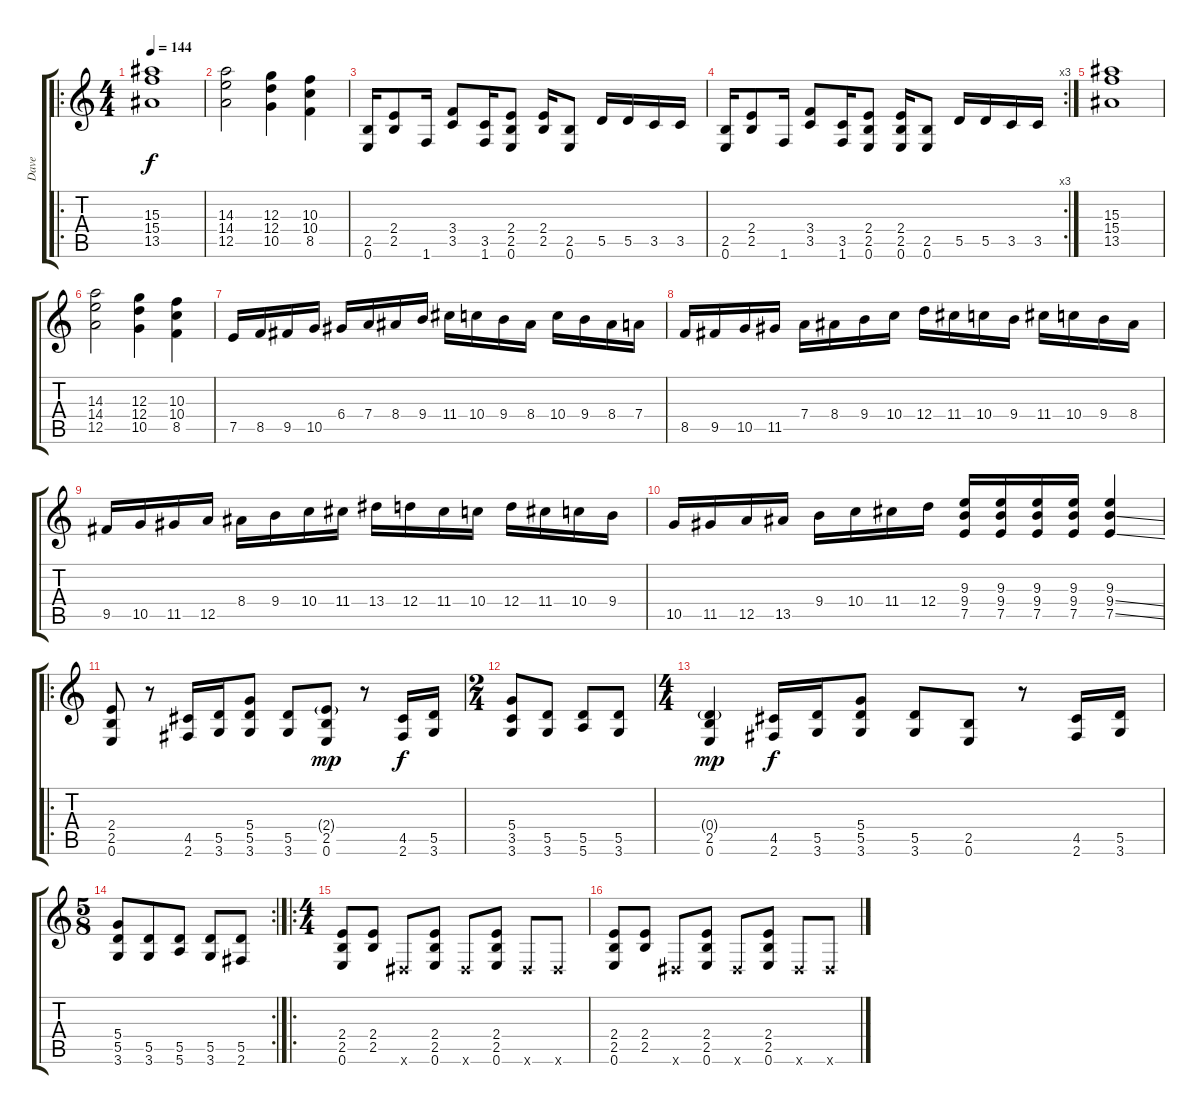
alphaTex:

\track ("Dave" "Dave") {instrument distortionguitar}
\staff {score tabs}
\tuning (E4 B3 G3 D3 A2 E2) {hide}
\ro
\ts (4 4)
\tempo 144
\clef g2
\ks c
(15.3 15.4 13.5).1{dy f instrument distortionguitar} |
(14.3 14.4 12.5).2 (12.3 12.4 10.5).4 (10.3 10.4 8.5).4 |
(2.5 0.6).16 (2.4 2.5).8 1.6.16 (3.4 3.5).8 (3.5 1.6).16 (2.4 2.5 0.6).8 (2.4 2.5).16 (2.5 0.6).8 5.5.16 5.5.16 3.5.16 3.5.16 |
\rc 3
(2.5 0.6).16 (2.4 2.5).8 1.6.16 (3.4 3.5).8 (3.5 1.6).16 (2.4 2.5 0.6).8 (2.4 2.5 0.6).16 (2.5 0.6).8 5.5.16 5.5.16 3.5.16 3.5.16 |
(15.3 15.4 13.5).1 |
(14.3 14.4 12.5).2 (12.3 12.4 10.5).4 (10.3 10.4 8.5).4 |
7.5.16 8.5.16 9.5.16 10.5.16 6.4.16 7.4.16 8.4.16 9.4.16 11.4.16 10.4.16 9.4.16 8.4.16 10.4.16 9.4.16 8.4.16 7.4.16 |
8.5.16 9.5.16 10.5.16 11.5.16 7.4.16 8.4.16 9.4.16 10.4.16 12.4.16 11.4.16 10.4.16 9.4.16 11.4.16 10.4.16 9.4.16 8.4.16 |
9.5.16 10.5.16 11.5.16 12.5.16 8.4.16 9.4.16 10.4.16 11.4.16 13.4.16 12.4.16 11.4.16 10.4.16 12.4.16 11.4.16 10.4.16 9.4.16 |
10.5.16 11.5.16 12.5.16 13.5.16 9.4.16 10.4.16 11.4.16 12.4.16 (9.3 9.4 7.5).16 (9.3 9.4 7.5).16 (9.3 9.4 7.5).16 (9.3 9.4 7.5).16 (9.3 9.4{ss} 7.5{ss}).4 |
\ro
(2.4 2.5 0.6).8 r.8 (4.5 2.6).16 (5.5 3.6).16 (5.4 5.5 3.6).8 (5.5 3.6).8 (2.4{g} 2.5 0.6).8{dy mp} r.8 (4.5 2.6).16{dy f} (5.5 3.6).16 |
\ts (2 4)
(5.4 3.5 3.6).8 (5.5 3.6).8 (5.5 5.6).8 (5.5 3.6).8 |
\ts (4 4)
(0.4{g} 2.5 0.6).4{dy mp} (4.5 2.6).16{dy f} (5.5 3.6).16 (5.4 5.5 3.6).8 (5.5 3.6).8 (2.5 0.6).8 r.8 (4.5 2.6).16 (5.5 3.6).16 |
\rc 2
\ts (5 8)
(5.4 5.5 3.6).8 (5.5 3.6).8 (5.5 5.6).8 (5.5 3.6).8 (5.5 2.6).8 |
\ro
\ts (4 4)
(2.4 2.5 0.6).8 (2.4 2.5).8 -1.6{x}.8 (2.4 2.5 0.6).8 -1.6{x}.8 (2.4 2.5 0.6).8 -1.6{x}.8 -1.6{x}.8 |
(2.4 2.5 0.6).8 (2.4 2.5).8 -1.6{x}.8 (2.4 2.5 0.6).8 -1.6{x}.8 (2.4 2.5 0.6).8 -1.6{x}.8 -1.6{x}.8
